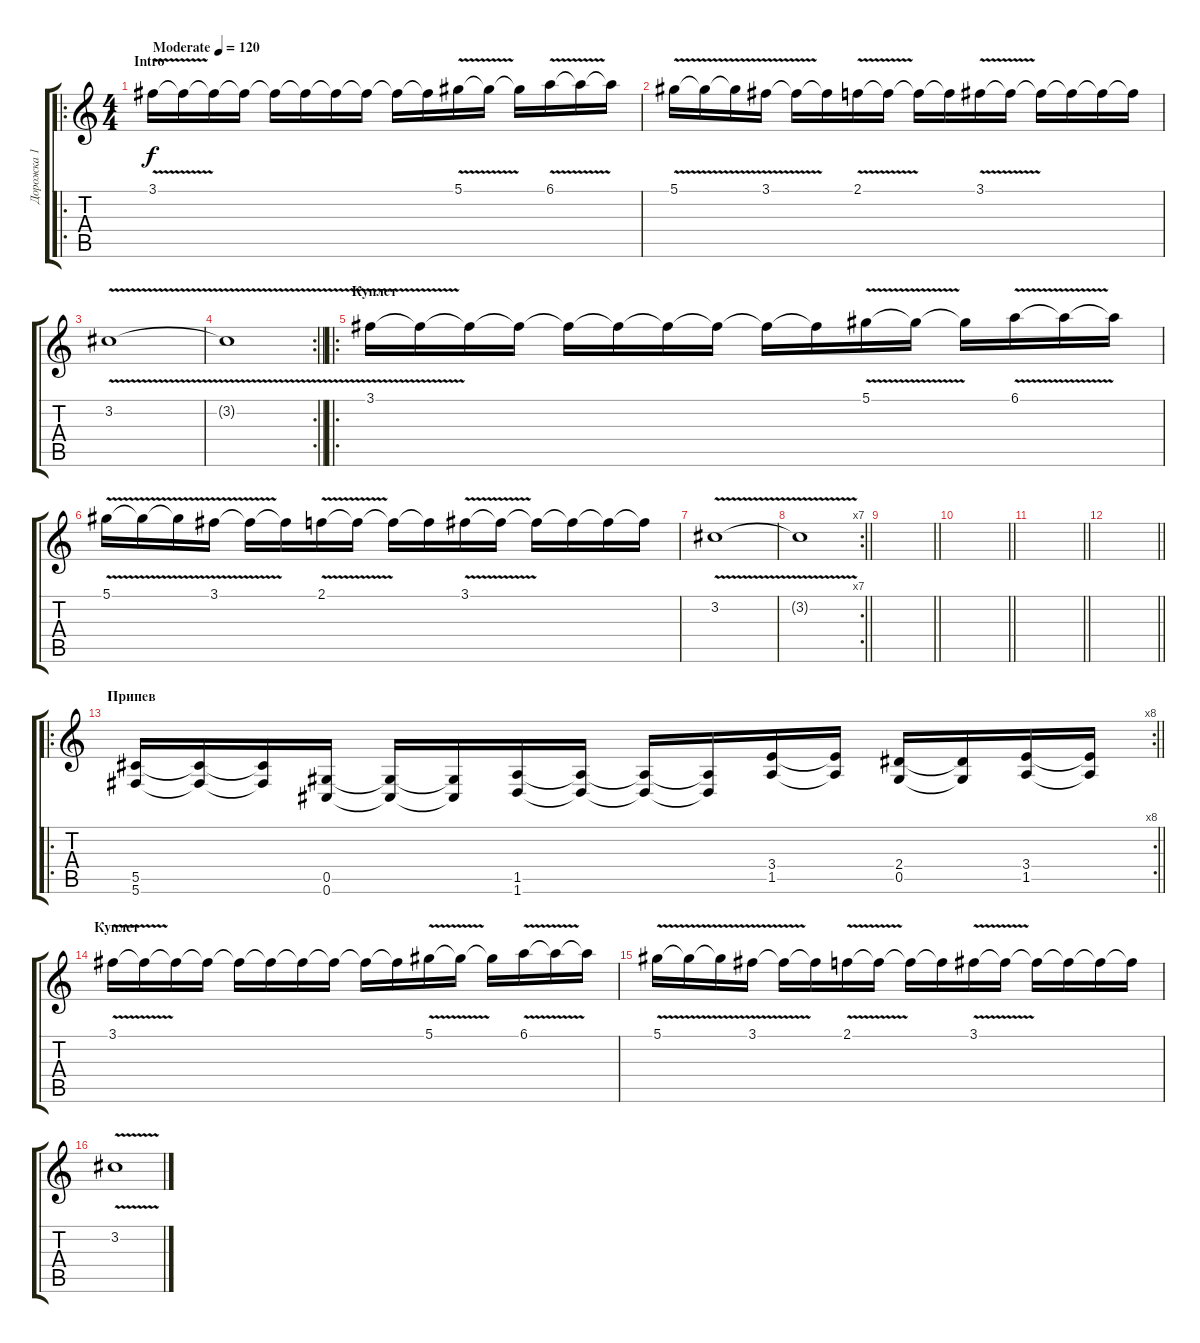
\track ("Дорожка 1" "Дорожка 1") {instrument distortionguitar}
\staff {score tabs}
\tuning (Eb4 Bb3 Gb3 Db3 Ab2 Db2) {hide}
\ro
\ts (4 4)
\section ("" "Intro")
\tempo (120 "Moderate")
\clef g2
\ks c
3.1{v}.16{dy f instrument distortionguitar} 3.1{t}.16 3.1{t}.16 3.1{t}.16 3.1{t}.16 3.1{t}.16 3.1{t}.16 3.1{t}.16 3.1{t}.16 3.1{t}.16 5.1{v}.16 5.1{t}.16 5.1{t}.16 6.1{v}.16 6.1{t}.16 6.1{t}.16 |
5.1{v}.16 5.1{v t}.16 5.1{t}.16 3.1{v}.16 3.1{t}.16 3.1{t}.16 2.1{v}.16 2.1{t}.16 2.1{t}.16 2.1{t}.16 3.1{v}.16 3.1{t}.16 3.1{t}.16 3.1{t}.16 3.1{t}.16 3.1{t}.16 |
3.2{v}.1 |
\rc 2
\barLineRight lightlight
3.2{v t}.1 |
\ro
\section ("" "Куплет")
3.1{v}.16 3.1{t}.16 3.1{t}.16 3.1{t}.16 3.1{t}.16 3.1{t}.16 3.1{t}.16 3.1{t}.16 3.1{t}.16 3.1{t}.16 5.1{v}.16 5.1{t}.16 5.1{t}.16 6.1{v}.16 6.1{t}.16 6.1{t}.16 |
5.1{v}.16 5.1{v t}.16 5.1{t}.16 3.1{v}.16 3.1{t}.16 3.1{t}.16 2.1{v}.16 2.1{t}.16 2.1{t}.16 2.1{t}.16 3.1{v}.16 3.1{t}.16 3.1{t}.16 3.1{t}.16 3.1{t}.16 3.1{t}.16 |
3.2{v}.1 |
\rc 7
\barLineRight lightlight
3.2{v t}.1 |
\barLineRight lightlight
|
\barLineRight lightlight
|
\barLineRight lightlight
|
\barLineRight lightlight
|
\ro
\rc 8
\section ("" "Припев")
\barLineRight lightlight
(5.5 5.6).16 (5.5{t} 5.6{t}).16 (5.5{t} 5.6{t}).16 (0.5 0.6).16 (0.5{t} 0.6{t}).16 (0.5{t} 0.6{t}).16 (1.5 1.6).16 (1.5{t} 1.6{t}).16 (1.5{t} 1.6{t}).16 (1.5{t} 1.6{t}).16 (3.4 1.5).16 (3.4{t} 1.5{t}).16 (2.4 0.5).16 (2.4{t} 0.5{t}).16 (3.4 1.5).16 (3.4{t} 1.5{t}).16 |
\section ("" "Куплет")
3.1{v}.16 3.1{t}.16 3.1{t}.16 3.1{t}.16 3.1{t}.16 3.1{t}.16 3.1{t}.16 3.1{t}.16 3.1{t}.16 3.1{t}.16 5.1{v}.16 5.1{t}.16 5.1{t}.16 6.1{v}.16 6.1{t}.16 6.1{t}.16 |
5.1{v}.16 5.1{v t}.16 5.1{t}.16 3.1{v}.16 3.1{t}.16 3.1{t}.16 2.1{v}.16 2.1{t}.16 2.1{t}.16 2.1{t}.16 3.1{v}.16 3.1{t}.16 3.1{t}.16 3.1{t}.16 3.1{t}.16 3.1{t}.16 |
3.2{v}.1
